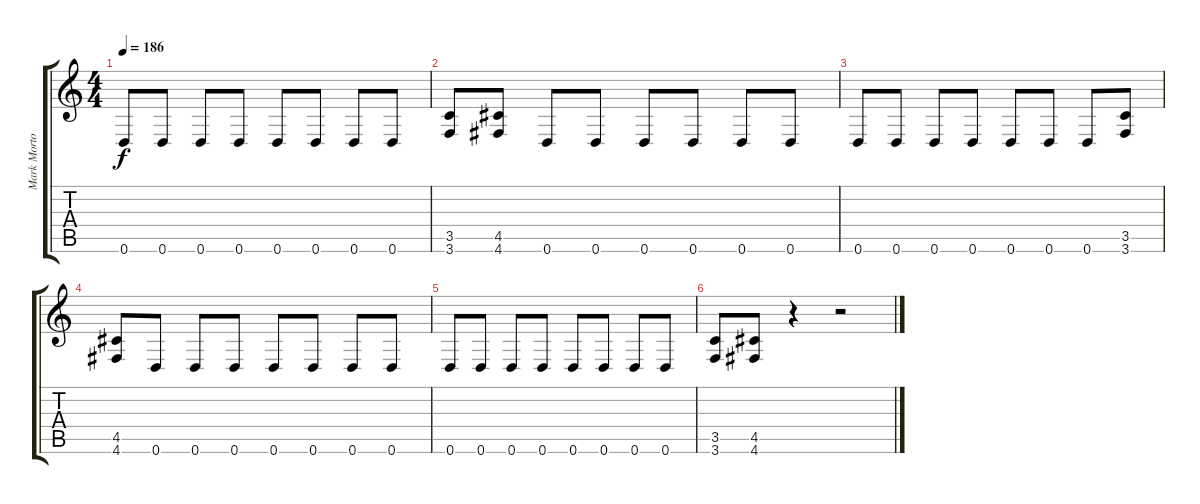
\track ("Mark Morton" "Mark Morto") {instrument distortionguitar}
\staff {score tabs}
\tuning (E4 B3 G3 D3 A2 D2) {hide}
\ts (4 4)
\tempo 186
\clef g2
\ks c
0.6.8{dy f} 0.6.8 0.6.8 0.6.8 0.6.8 0.6.8 0.6.8 0.6.8 |
(3.5 3.6).8 (4.5 4.6).8 0.6.8 0.6.8 0.6.8 0.6.8 0.6.8 0.6.8 |
0.6.8 0.6.8 0.6.8 0.6.8 0.6.8 0.6.8 0.6.8 (3.5 3.6).8 |
(4.5 4.6).8 0.6.8 0.6.8 0.6.8 0.6.8 0.6.8 0.6.8 0.6.8 |
0.6.8 0.6.8 0.6.8 0.6.8 0.6.8 0.6.8 0.6.8 0.6.8 |
(3.5 3.6).8 (4.5 4.6).8 r.4 r.2
